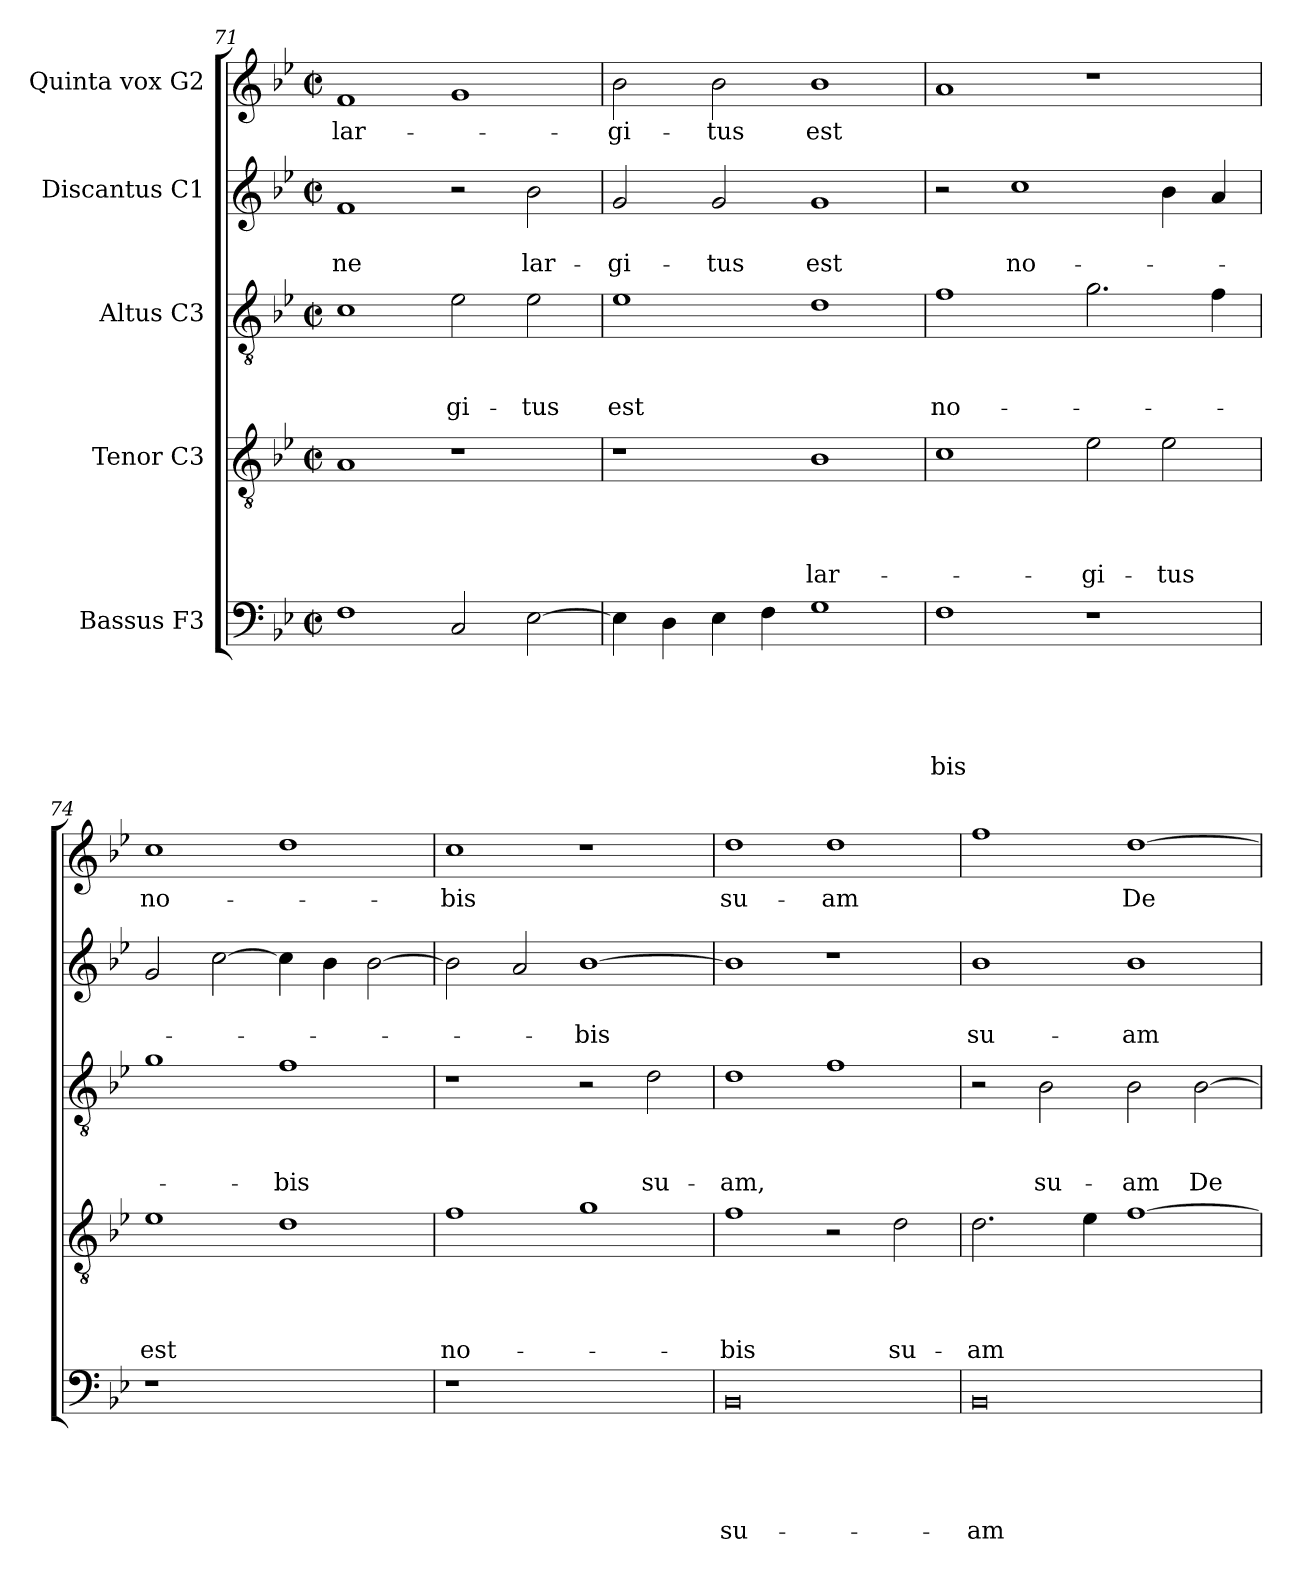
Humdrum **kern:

**kern	**text	**text	**text	**text	**text	**kern	**text	**text	**text	**text	**kern	**text	**text	**text	**kern	**text	**text	**kern	**text
*part5	*part5	*part5	*part5	*part5	*part5	*part4	*part4	*part4	*part4	*part4	*part3	*part3	*part3	*part3	*part2	*part2	*part2	*part1	*part1
*staff5	*staff5	*staff5	*staff5	*staff5	*staff5	*staff4	*staff4	*staff4	*staff4	*staff4	*staff3	*staff3	*staff3	*staff3	*staff2	*staff2	*staff2	*staff1	*staff1
*I"Bassus F3	*	*	*	*	*	*I"Tenor C3	*	*	*	*	*I"Altus C3	*	*	*	*I"Discantus C1	*	*	*I"Quinta vox G2	*
*clefF4	*	*	*	*	*	*clefGv2	*	*	*	*	*clefGv2	*	*	*	*clefG2	*	*	*clefG2	*
*k[b-e-]	*	*	*	*	*	*k[b-e-]	*	*	*	*	*k[b-e-]	*	*	*	*k[b-e-]	*	*	*k[b-e-]	*
*B-:	*	*	*	*	*	*B-:	*	*	*	*	*B-:	*	*	*	*B-:	*	*	*B-:	*
*M2/2	*	*	*	*	*	*M2/2	*	*	*	*	*M2/2	*	*	*	*M2/2	*	*	*M2/2	*
*met(c|)	*	*	*	*	*	*met(c|)	*	*	*	*	*met(c|)	*	*	*	*met(c|)	*	*	*met(c|)	*
=71	=71	=71	=71	=71	=71	=71	=71	=71	=71	=71	=71	=71	=71	=71	=71	=71	=71	=71	=71
1F	.	.	.	.	.	1A	.	.	.	.	1c	.	.	.	1f	.	-ne	1f	lar-
2C/	.	.	.	.	.	1r	.	.	.	.	2e-\	.	.	-gi-	2r	.	.	1g	.
[2E-\	.	.	.	.	.	.	.	.	.	.	2e-\	.	.	-tus	2b-\	.	lar-	.	.
=72	=72	=72	=72	=72	=72	=72	=72	=72	=72	=72	=72	=72	=72	=72	=72	=72	=72	=72	=72
4E-\]	.	.	.	.	.	1r	.	.	.	.	1e-	.	.	est	2g/	.	-gi-	2b-\	-gi-
4D\	.	.	.	.	.	.	.	.	.	.	.	.	.	.	.	.	.	.	.
4E-\	.	.	.	.	.	.	.	.	.	.	.	.	.	.	2g/	.	-tus	2b-\	-tus
4F\	.	.	.	.	.	.	.	.	.	.	.	.	.	.	.	.	.	.	.
1G	.	.	.	.	.	1B-	.	.	.	lar-	1d	.	.	.	1g	.	est	1b-	est
=73	=73	=73	=73	=73	=73	=73	=73	=73	=73	=73	=73	=73	=73	=73	=73	=73	=73	=73	=73
1F	.	.	.	.	-bis	1c	.	.	.	.	1f	.	.	no-	2r	.	.	1a	.
.	.	.	.	.	.	.	.	.	.	.	.	.	.	.	1cc	.	no-	.	.
1r	.	.	.	.	.	2e-\	.	.	.	-gi-	2.g\	.	.	.	.	.	.	1r	.
.	.	.	.	.	.	2e-\	.	.	.	-tus	.	.	.	.	4b-\	.	.	.	.
.	.	.	.	.	.	.	.	.	.	.	4f\	.	.	.	4a/	.	.	.	.
=74	=74	=74	=74	=74	=74	=74	=74	=74	=74	=74	=74	=74	=74	=74	=74	=74	=74	=74	=74
1r	.	.	.	.	.	1e-	.	.	.	est	1g	.	.	.	2g/	.	.	1cc	no-
.	.	.	.	.	.	.	.	.	.	.	.	.	.	.	[2cc\	.	.	.	.
1ryy	.	.	.	.	.	1d	.	.	.	.	1f	.	.	-bis	4cc\]	.	.	1dd	.
.	.	.	.	.	.	.	.	.	.	.	.	.	.	.	4b-\	.	.	.	.
.	.	.	.	.	.	.	.	.	.	.	.	.	.	.	[2b-\	.	.	.	.
=75	=75	=75	=75	=75	=75	=75	=75	=75	=75	=75	=75	=75	=75	=75	=75	=75	=75	=75	=75
1r	.	.	.	.	.	1f	.	.	.	no-	1r	.	.	.	2b-\]	.	.	1cc	-bis
.	.	.	.	.	.	.	.	.	.	.	.	.	.	.	2a/	.	.	.	.
1ryy	.	.	.	.	.	1g	.	.	.	.	2r	.	.	.	[1b-	.	-bis	1r	.
.	.	.	.	.	.	.	.	.	.	.	2d\	.	.	su-	.	.	.	.	.
=76	=76	=76	=76	=76	=76	=76	=76	=76	=76	=76	=76	=76	=76	=76	=76	=76	=76	=76	=76
0BB-	.	.	.	.	su-	1f	.	.	.	-bis	1d	.	.	-am,	1b-]	.	.	1dd	su-
.	.	.	.	.	.	2r	.	.	.	.	1f	.	.	.	1r	.	.	1dd	-am
.	.	.	.	.	.	2d\	.	.	.	su-	.	.	.	.	.	.	.	.	.
!!LO:LB:g=z
=77	=77	=77	=77	=77	=77	=77	=77	=77	=77	=77	=77	=77	=77	=77	=77	=77	=77	=77	=77
0BB-	.	.	.	.	-am	2.d\	.	.	.	-am	2r	.	.	.	1b-	.	su-	1ff	.
.	.	.	.	.	.	.	.	.	.	.	2B-\	.	.	su-	.	.	.	.	.
.	.	.	.	.	.	4e-\	.	.	.	.	.	.	.	.	.	.	.	.	.
.	.	.	.	.	.	[1f	.	.	.	.	2B-\	.	.	-am	1b-	.	-am	[1dd	De-
.	.	.	.	.	.	.	.	.	.	.	[2B-\	.	.	De-	.	.	.	.	.
=	=	=	=	=	=	=	=	=	=	=	=	=	=	=	=	=	=	=	=
*-	*-	*-	*-	*-	*-	*-	*-	*-	*-	*-	*-	*-	*-	*-	*-	*-	*-	*-	*-
